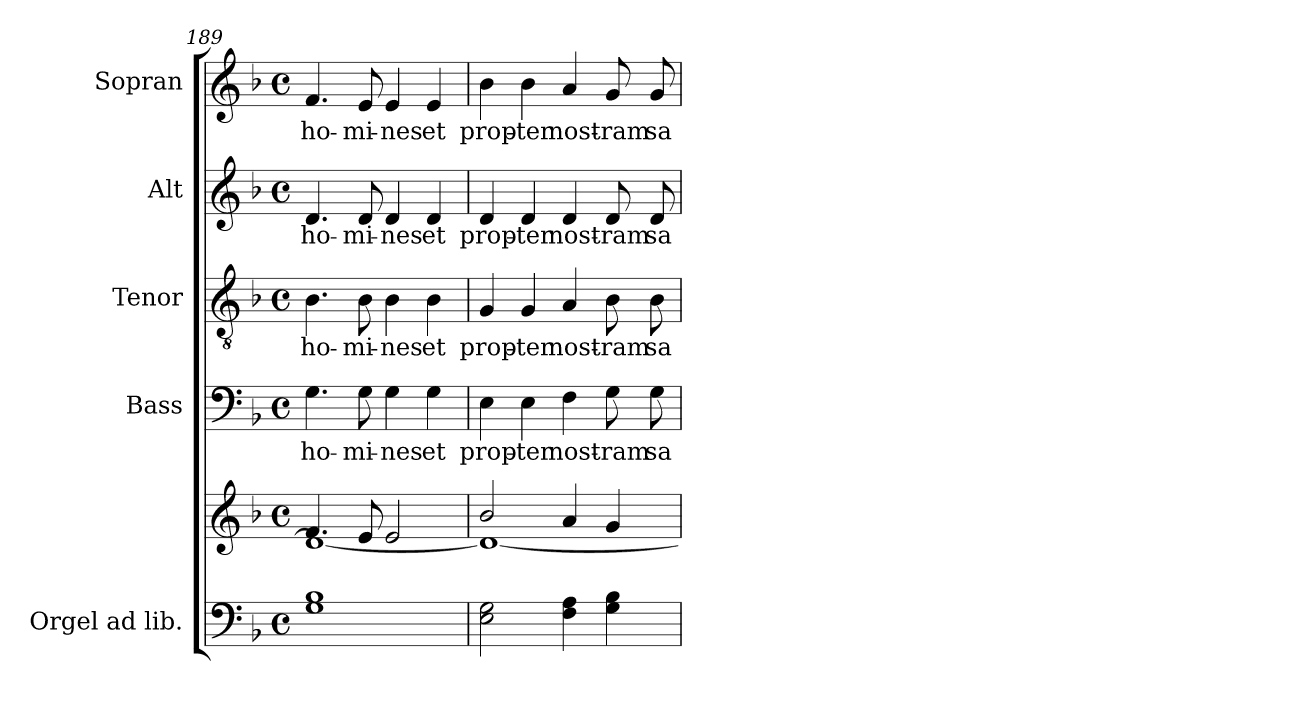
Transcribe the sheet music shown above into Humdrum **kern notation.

**kern	**kern	**kern	**text	**kern	**text	**kern	**text	**kern	**text
*part5	*part5	*part4	*part4	*part3	*part3	*part2	*part2	*part1	*part1
*staff6	*staff5	*staff4	*staff4	*staff3	*staff3	*staff2	*staff2	*staff1	*staff1
*I"Orgel ad lib.	*	*I"Bass	*	*I"Tenor	*	*I"Alt	*	*I"Sopran	*
*	*	*I'B.	*	*I'T.	*	*I'A.	*	*I'S.	*
*clefF4	*clefG2	*clefF4	*	*clefGv2	*	*clefG2	*	*clefG2	*
*k[b-]	*k[b-]	*k[b-]	*	*k[b-]	*	*k[b-]	*	*k[b-]	*
*F:	*F:	*F:	*	*F:	*	*F:	*	*F:	*
*M4/4	*M4/4	*M4/4	*	*M4/4	*	*M4/4	*	*M4/4	*
*met(c)	*met(c)	*met(c)	*	*met(c)	*	*met(c)	*	*met(c)	*
=189	=189	=189	=189	=189	=189	=189	=189	=189	=189
*	*^	*	*	*	*	*	*	*	*
!	!	!	!	!LO:LY:b	!	!LO:LY:b	!	!LO:LY:b	!	!LO:LY:b
1G 1B-	4.f/	1d_	4.G\	ho-	4.B-\	ho-	4.d/	ho-	4.f/	ho-
!	!	!	!	!LO:LY:b	!	!LO:LY:b	!	!LO:LY:b	!	!LO:LY:b
.	8e/	.	8G\	-mi-	8B-\	-mi-	8d/	-mi-	8e/	-mi-
!	!	!	!	!LO:LY:b	!	!LO:LY:b	!	!LO:LY:b	!	!LO:LY:b
.	2e/	.	4G\	-nes	4B-\	-nes	4d/	-nes	4e/	-nes
!	!	!	!	!LO:LY:b	!	!LO:LY:b	!	!LO:LY:b	!	!LO:LY:b
.	.	.	4G\	et	4B-\	et	4d/	et	4e/	et
=190	=190	=190	=190	=190	=190	=190	=190	=190	=190	=190
!	!	!	!	!LO:LY:b	!	!LO:LY:b	!	!LO:LY:b	!	!LO:LY:b
2E\ 2G\	2b-/	1d_	4E\	prop-	4G/	prop-	4d/	prop-	4b-\	prop-
!	!	!	!	!LO:LY:b	!	!LO:LY:b	!	!LO:LY:b	!	!LO:LY:b
.	.	.	4E\	-ter	4G/	-ter	4d/	-ter	4b-\	-ter
!	!	!	!	!LO:LY:b	!	!LO:LY:b	!	!LO:LY:b	!	!LO:LY:b
4F\ 4A\	4a/	.	4F\	nost-	4A/	nost-	4d/	nost-	4a/	nost-
!	!	!	!	!LO:LY:b	!	!LO:LY:b	!	!LO:LY:b	!	!LO:LY:b
4G\ 4B-\	4g/	.	8G\	-ram	8B-\	-ram	8d/	-ram	8g/	-ram
!	!	!	!	!LO:LY:b	!	!LO:LY:b	!	!LO:LY:b	!	!LO:LY:b
.	.	.	8G\	sa-	8B-\	sa-	8d/	sa-	8g/	sa-
*	*v	*v	*	*	*	*	*	*	*	*
=	=	=	=	=	=	=	=	=	=
*-	*-	*-	*-	*-	*-	*-	*-	*-	*-
